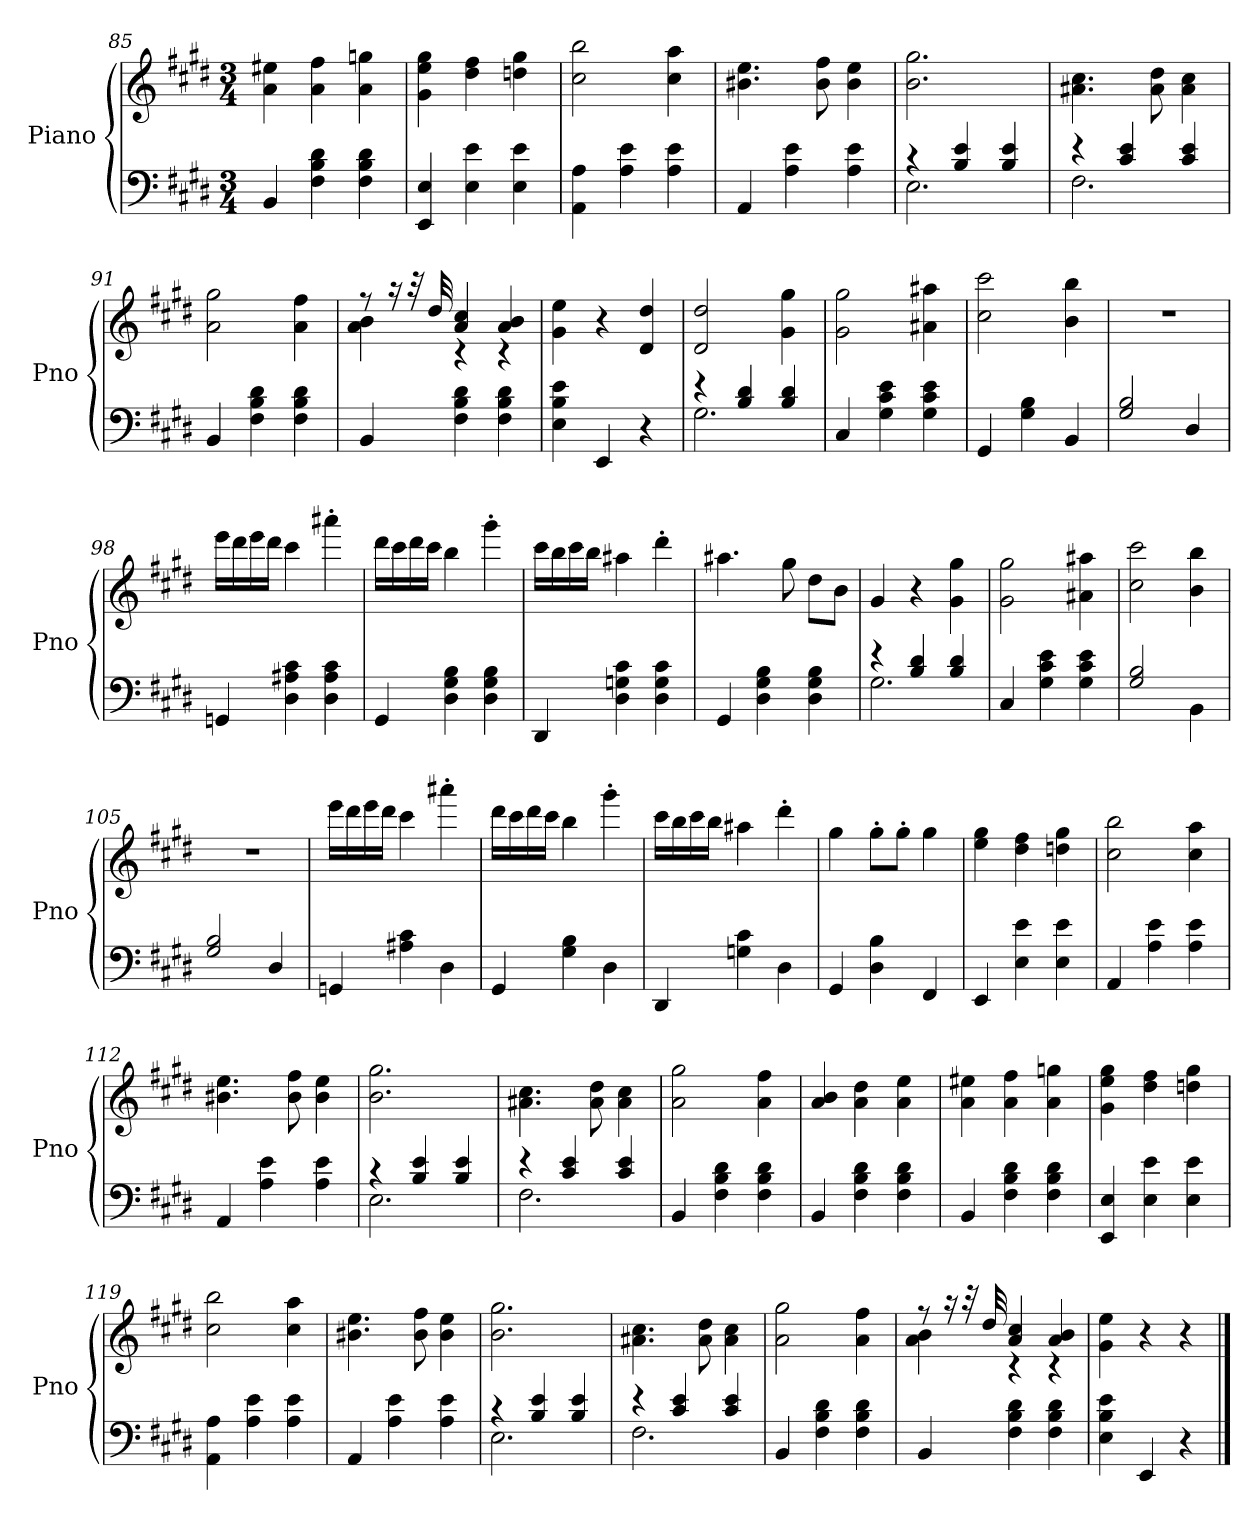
**kern	**kern
*part1	*part1
*staff2	*staff1
*I"Piano	*
*I'Pno	*
*clefF4	*clefG2
*k[f#c#g#d#]	*k[f#c#g#d#]
*M3/4	*M3/4
=85	=85
4BB/	4a\ 4ee#X\
4F#\ 4B\ 4d#\	4a\ 4ff#\
4F#\ 4B\ 4d#\	4a\ 4ggn\
=86	=86
4EE/ 4E/	4g#\ 4ee\ 4gg#\
4E\ 4e\	4dd#\ 4ff#\
4E\ 4e\	4ddn\ 4gg#\
=87	=87
4AA\ 4A\	2cc#\ 2bb\
4A\ 4e\	.
4A\ 4e\	4cc#\ 4aa\
=88	=88
4AA/	4.b#X\ 4.ee\
4A\ 4e\	.
.	8b#\ 8ff#\
4A\ 4e\	4b#\ 4ee\
=89	=89
*^	*
4r	2.E\	2.b\ 2.gg#\
4B/ 4e/	.	.
4B/ 4e/	.	.
=90	=90	=90
4r	2.F#\	4.a#X\ 4.cc#\
4c#/ 4e/	.	.
.	.	8a#\ 8dd#\
4c#/ 4e/	.	4a#\ 4cc#\
*v	*v	*
=91	=91
4BB/	2a\ 2gg#\
4F#\ 4B\ 4d#\	.
4F#\ 4B\ 4d#\	4a\ 4ff#\
=92	=92
*	*^
4BB/	8r	4a\ 4b\
.	16r	.
.	32r	.
.	32dd#/	.
4F#\ 4B\ 4d#\	4a/ 4cc#/	4r
4F#\ 4B\ 4d#\	4a/ 4b/	4r
*	*v	*v
=93	=93
4E\ 4B\ 4e\	4g#\ 4ee\
4EE/	4r
4r	4d#/ 4dd#/
=94	=94
*^	*
4r	2.G#\	2d#/ 2dd#/
4B/ 4d#/	.	.
4B/ 4d#/	.	4g#\ 4gg#\
*v	*v	*
=95	=95
4C#/	2g#\ 2gg#\
4G#\ 4c#\ 4e\	.
4G#\ 4c#\ 4e\	4a#X\ 4aa#X\
=96	=96
4GG#/	2cc#\ 2ccc#\
4G#\ 4B\	.
4BB/	4b\ 4bb\
=97	=97
2G#/ 2B/	2.r
4D#/	.
=98	=98
4GGn/	16eee\LL
.	16ddd#\
.	16eee\
.	16ddd#\JJ
4D#\ 4A#X\ 4c#\	4ccc#\
4D#\ 4A#\ 4c#\	4aaa#X'\
=99	=99
4GG#/	16ddd#\LL
.	16ccc#\
.	16ddd#\
.	16ccc#\JJ
4D#\ 4G#\ 4B\	4bb\
4D#\ 4G#\ 4B\	4ggg#'\
=100	=100
4DD#/	16ccc#\LL
.	16bb\
.	16ccc#\
.	16bb\JJ
4D#\ 4Gn\ 4c#\	4aa#X\
4D#\ 4G\ 4c#\	4ddd#'\
=101	=101
4GG#/	4.aa#X\
4D#\ 4G#\ 4B\	.
.	8gg#\
4D#\ 4G#\ 4B\	8dd#\L
.	8b\J
=102	=102
*^	*
4r	2.G#\	4g#/
4B/ 4d#/	.	4r
4B/ 4d#/	.	4g#\ 4gg#\
*v	*v	*
=103	=103
4C#/	2g#\ 2gg#\
4G#\ 4c#\ 4e\	.
4G#\ 4c#\ 4e\	4a#X\ 4aa#X\
=104	=104
2G#/ 2B/	2cc#\ 2ccc#\
4BB\	4b\ 4bb\
=105	=105
2G#/ 2B/	2.r
4D#/	.
=106	=106
4GGn/	16eee\LL
.	16ddd#\
.	16eee\
.	16ddd#\JJ
4A#X\ 4c#\	4ccc#\
4D#\	4aaa#X'\
=107	=107
4GG#/	16ddd#\LL
.	16ccc#\
.	16ddd#\
.	16ccc#\JJ
4G#\ 4B\	4bb\
4D#\	4ggg#'\
=108	=108
4DD#/	16ccc#\LL
.	16bb\
.	16ccc#\
.	16bb\JJ
4Gn\ 4c#\	4aa#X\
4D#\	4ddd#'\
=109	=109
4GG#/	4gg#\
4D#\ 4B\	8gg#'\L
.	8gg#'\J
4FF#/	4gg#\
=110	=110
4EE/	4ee\ 4gg#\
4E\ 4e\	4dd#\ 4ff#\
4E\ 4e\	4ddn\ 4gg#\
=111	=111
4AA/	2cc#\ 2bb\
4A\ 4e\	.
4A\ 4e\	4cc#\ 4aa\
=112	=112
4AA/	4.b#X\ 4.ee\
4A\ 4e\	.
.	8b#\ 8ff#\
4A\ 4e\	4b#\ 4ee\
=113	=113
*^	*
4r	2.E\	2.b\ 2.gg#\
4B/ 4e/	.	.
4B/ 4e/	.	.
=114	=114	=114
4r	2.F#\	4.a#X\ 4.cc#\
4c#/ 4e/	.	.
.	.	8a#\ 8dd#\
4c#/ 4e/	.	4a#\ 4cc#\
*v	*v	*
=115	=115
4BB/	2a\ 2gg#\
4F#\ 4B\ 4d#\	.
4F#\ 4B\ 4d#\	4a\ 4ff#\
=116	=116
4BB/	4a/ 4b/
4F#\ 4B\ 4d#\	4a\ 4dd#\
4F#\ 4B\ 4d#\	4a\ 4ee\
=117	=117
4BB/	4a\ 4ee#X\
4F#\ 4B\ 4d#\	4a\ 4ff#\
4F#\ 4B\ 4d#\	4a\ 4ggn\
=118	=118
4EE/ 4E/	4g#\ 4ee\ 4gg#\
4E\ 4e\	4dd#\ 4ff#\
4E\ 4e\	4ddn\ 4gg#\
=119	=119
4AA\ 4A\	2cc#\ 2bb\
4A\ 4e\	.
4A\ 4e\	4cc#\ 4aa\
=120	=120
4AA/	4.b#X\ 4.ee\
4A\ 4e\	.
.	8b#\ 8ff#\
4A\ 4e\	4b#\ 4ee\
=121	=121
*^	*
4r	2.E\	2.b\ 2.gg#\
4B/ 4e/	.	.
4B/ 4e/	.	.
=122	=122	=122
4r	2.F#\	4.a#X\ 4.cc#\
4c#/ 4e/	.	.
.	.	8a#\ 8dd#\
4c#/ 4e/	.	4a#\ 4cc#\
*v	*v	*
=123	=123
4BB/	2a\ 2gg#\
4F#\ 4B\ 4d#\	.
4F#\ 4B\ 4d#\	4a\ 4ff#\
=124	=124
*	*MM160
*	*^
4BB/	8r	4a\ 4b\
.	16r	.
.	32r	.
.	32dd#/	.
*	*MM144	*
4F#\ 4B\ 4d#\	4a/ 4cc#/	4r
*	*MM112	*
4F#\ 4B\ 4d#\	4a/ 4b/	4r
*	*v	*v
=125	=125
*	*MM69
4E\ 4B\ 4e\	4g#\ 4ee\
4EE/	4r
4r	4r
==	==
*-	*-
